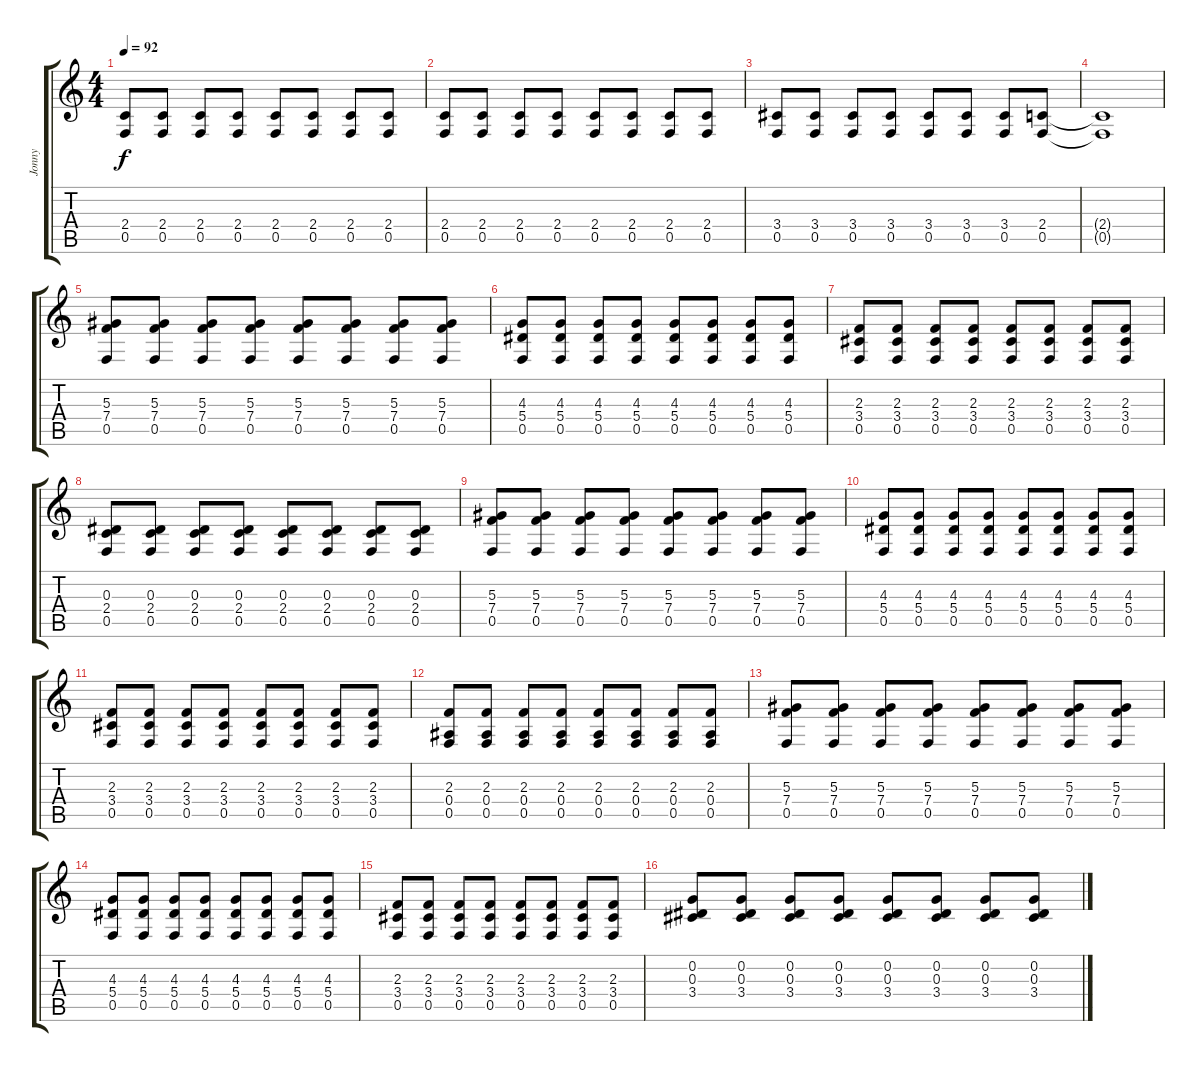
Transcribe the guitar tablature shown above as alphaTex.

\track ("Jonny" "Jonny") {instrument acousticguitarsteel}
\staff {score tabs}
\tuning (C4 G3 Eb3 Bb2 F2 C2) {hide}
\ts (4 4)
\tempo 92
\clef g2
\ks c
(2.4 0.5).8{dy f} (2.4 0.5).8 (2.4 0.5).8 (2.4 0.5).8 (2.4 0.5).8 (2.4 0.5).8 (2.4 0.5).8 (2.4 0.5).8 |
(2.4 0.5).8 (2.4 0.5).8 (2.4 0.5).8 (2.4 0.5).8 (2.4 0.5).8 (2.4 0.5).8 (2.4 0.5).8 (2.4 0.5).8 |
(3.4 0.5).8 (3.4 0.5).8 (3.4 0.5).8 (3.4 0.5).8 (3.4 0.5).8 (3.4 0.5).8 (3.4 0.5).8 (2.4 0.5).8 |
(2.4{t} 0.5{t}).1 |
(5.3 7.4 0.5).8{instrument overdrivenguitar} (5.3 7.4 0.5).8 (5.3 7.4 0.5).8 (5.3 7.4 0.5).8 (5.3 7.4 0.5).8 (5.3 7.4 0.5).8 (5.3 7.4 0.5).8 (5.3 7.4 0.5).8 |
(4.3 5.4 0.5).8 (4.3 5.4 0.5).8 (4.3 5.4 0.5).8 (4.3 5.4 0.5).8 (4.3 5.4 0.5).8 (4.3 5.4 0.5).8 (4.3 5.4 0.5).8 (4.3 5.4 0.5).8 |
(2.3 3.4 0.5).8 (2.3 3.4 0.5).8 (2.3 3.4 0.5).8 (2.3 3.4 0.5).8 (2.3 3.4 0.5).8 (2.3 3.4 0.5).8 (2.3 3.4 0.5).8 (2.3 3.4 0.5).8 |
(0.3 2.4 0.5).8 (0.3 2.4 0.5).8 (0.3 2.4 0.5).8 (0.3 2.4 0.5).8 (0.3 2.4 0.5).8 (0.3 2.4 0.5).8 (0.3 2.4 0.5).8 (0.3 2.4 0.5).8 |
(5.3 7.4 0.5).8 (5.3 7.4 0.5).8 (5.3 7.4 0.5).8 (5.3 7.4 0.5).8 (5.3 7.4 0.5).8 (5.3 7.4 0.5).8 (5.3 7.4 0.5).8 (5.3 7.4 0.5).8 |
(4.3 5.4 0.5).8 (4.3 5.4 0.5).8 (4.3 5.4 0.5).8 (4.3 5.4 0.5).8 (4.3 5.4 0.5).8 (4.3 5.4 0.5).8 (4.3 5.4 0.5).8 (4.3 5.4 0.5).8 |
(2.3 3.4 0.5).8 (2.3 3.4 0.5).8 (2.3 3.4 0.5).8 (2.3 3.4 0.5).8 (2.3 3.4 0.5).8 (2.3 3.4 0.5).8 (2.3 3.4 0.5).8 (2.3 3.4 0.5).8 |
(2.3 0.4 0.5).8 (2.3 0.4 0.5).8 (2.3 0.4 0.5).8 (2.3 0.4 0.5).8 (2.3 0.4 0.5).8 (2.3 0.4 0.5).8 (2.3 0.4 0.5).8 (2.3 0.4 0.5).8 |
(5.3 7.4 0.5).8 (5.3 7.4 0.5).8 (5.3 7.4 0.5).8 (5.3 7.4 0.5).8 (5.3 7.4 0.5).8 (5.3 7.4 0.5).8 (5.3 7.4 0.5).8 (5.3 7.4 0.5).8 |
(4.3 5.4 0.5).8 (4.3 5.4 0.5).8 (4.3 5.4 0.5).8 (4.3 5.4 0.5).8 (4.3 5.4 0.5).8 (4.3 5.4 0.5).8 (4.3 5.4 0.5).8 (4.3 5.4 0.5).8 |
(2.3 3.4 0.5).8 (2.3 3.4 0.5).8 (2.3 3.4 0.5).8 (2.3 3.4 0.5).8 (2.3 3.4 0.5).8 (2.3 3.4 0.5).8 (2.3 3.4 0.5).8 (2.3 3.4 0.5).8 |
(0.2 0.3 3.4).8 (0.2 0.3 3.4).8 (0.2 0.3 3.4).8 (0.2 0.3 3.4).8 (0.2 0.3 3.4).8 (0.2 0.3 3.4).8 (0.2 0.3 3.4).8 (0.2 0.3 3.4).8
